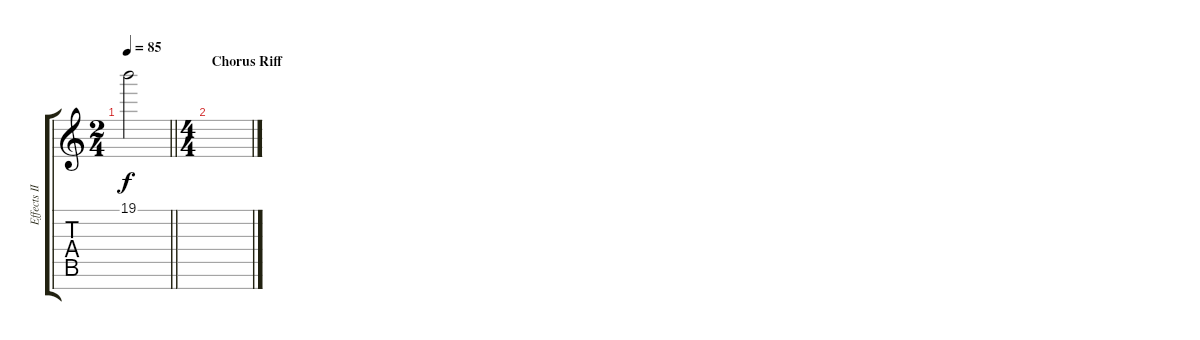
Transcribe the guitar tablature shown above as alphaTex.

\track ("Effects II" "Effects II") {instrument acousticguitarsteel}
\staff {score tabs}
\tuning (E4 B3 G3 D3 A2 E2 B1) {hide}
\ts (2 4)
\tempo 85
\clef g2
\barLineRight lightlight
\ks c
19.1{t}.2{dy f} |
\ts (4 4)
\section ("" "Chorus Riff")
